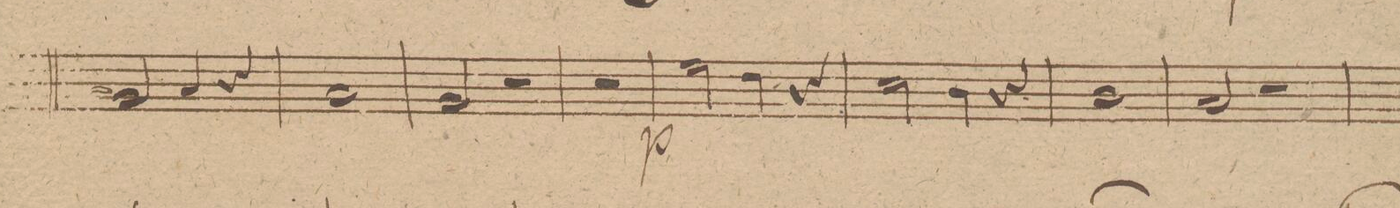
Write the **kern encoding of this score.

**kern	**dynam
*I"Fagotto 2do	*
*clefF4	*
*k[f#c#g#d#]	*
*met(c)	*
*M4/4	*
2BB/	.
4C#/	.
4r	.
=5	=5
1C#/	.
=6	=6
2BB/	.
2r	.
=7	=7
1r	.
=8	=8
2G#\	p
4F#\	.
4r	.
=9	=9
2E\	.
4D#\	.
4r	.
=10	=10
1D#\	.
=11	=11
2C#/	.
2r	.
=12	=12
*-	*-
